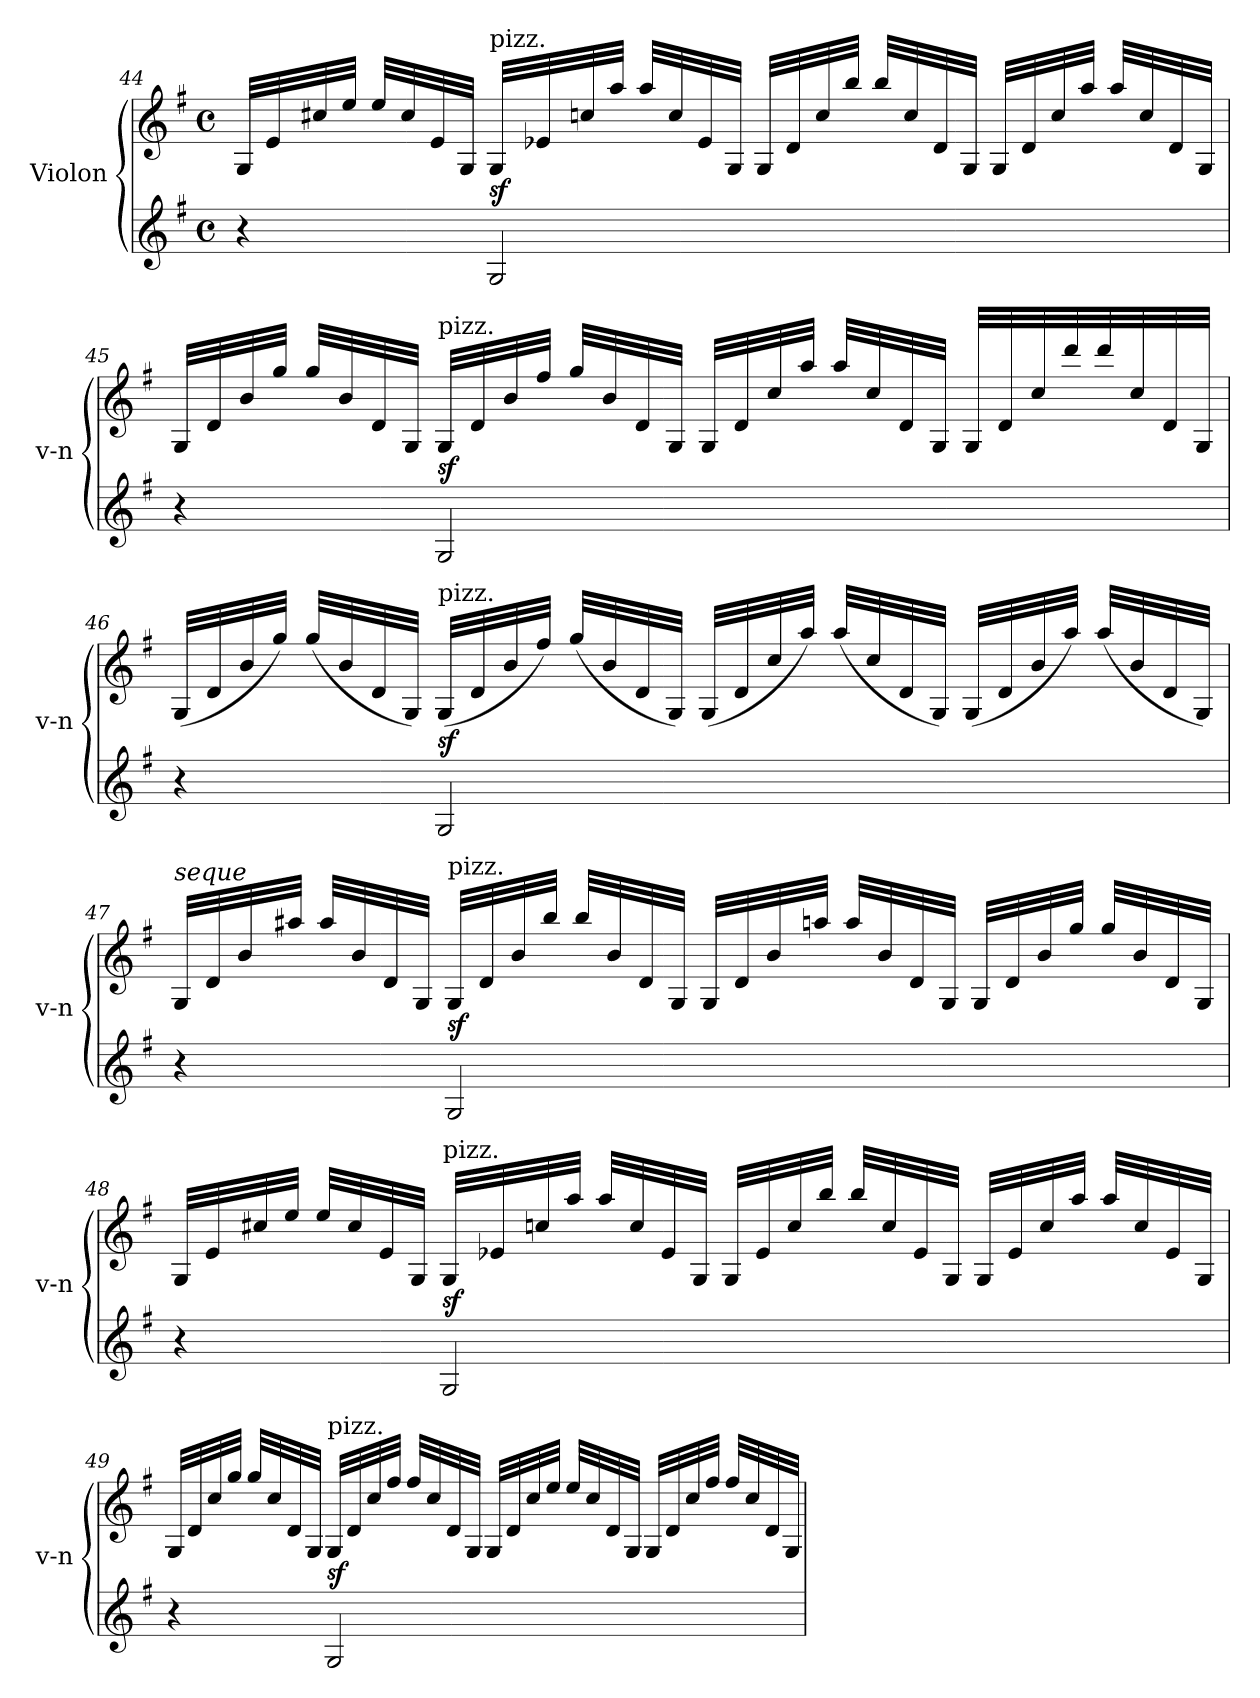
**kern	**kern	**dynam
*part1	*part1	*part1
*staff2	*staff1	*staff1/2
*I"Violon	*	*
*I'v-n	*	*
*clefG2	*clefG2	*
*k[f#]	*k[f#]	*
*M4/4	*M4/4	*
*met(c)	*met(c)	*
=44	=44	=44
4r	32G/LLL	.
.	32e/	.
.	32cc#X/	.
.	32ee/JJJ	.
.	32ee/LLL	.
.	32cc#/	.
.	32e/	.
.	32G/JJJ	.
!	!LO:TX:a:t=pizz.	!
2G/	32G/LLL	sf
.	32e-X/	.
.	32ccn/	.
.	32aa/JJJ	.
.	32aa/LLL	.
.	32cc/	.
.	32e-/	.
.	32G/JJJ	.
.	32G/LLL	.
.	32d/	.
.	32cc/	.
.	32bb/JJJ	.
.	32bb/LLL	.
.	32cc/	.
.	32d/	.
.	32G/JJJ	.
4ryy	32G/LLL	.
.	32d/	.
.	32cc/	.
.	32aa/JJJ	.
.	32aa/LLL	.
.	32cc/	.
.	32d/	.
.	32G/JJJ	.
=45	=45	=45
4r	32G/LLL	.
.	32d/	.
.	32b/	.
.	32gg/JJJ	.
.	32gg/LLL	.
.	32b/	.
.	32d/	.
.	32G/JJJ	.
!	!LO:TX:a:t=pizz.	!
2G/	32G/LLL	sf
.	32d/	.
.	32b/	.
.	32ff#/JJJ	.
.	32gg/LLL	.
.	32b/	.
.	32d/	.
.	32G/JJJ	.
.	32G/LLL	.
.	32d/	.
.	32cc/	.
.	32aa/JJJ	.
.	32aa/LLL	.
.	32cc/	.
.	32d/	.
.	32G/JJJ	.
4ryy	32G/LLL	.
.	32d/	.
.	32cc/	.
.	32ddd/	.
.	32ddd/	.
.	32cc/	.
.	32d/	.
.	32G/JJJ	.
=46	=46	=46
4r	(32G/LLL	.
.	32d/	.
.	32b/	.
.	32gg/JJJ)	.
.	(32gg/LLL	.
.	32b/	.
.	32d/	.
.	32G/JJJ)	.
!	!LO:TX:a:t=pizz.	!
2G/	(32G/LLL	sf
.	32d/	.
.	32b/	.
.	32ff#/JJJ)	.
.	(32gg/LLL	.
.	32b/	.
.	32d/	.
.	32G/JJJ)	.
.	(32G/LLL	.
.	32d/	.
.	32cc/	.
.	32aa/JJJ)	.
.	(32aa/LLL	.
.	32cc/	.
.	32d/	.
.	32G/JJJ)	.
4ryy	(32G/LLL	.
.	32d/	.
.	32b/	.
.	32aa/JJJ)	.
.	(32aa/LLL	.
.	32b/	.
.	32d/	.
.	32G/JJJ)	.
=47	=47	=47
!	!LO:TX:a:i:t=seque	!
4r	32G/LLL	.
.	32d/	.
.	32b/	.
.	32aa#X/JJJ	.
.	32aa#/LLL	.
.	32b/	.
.	32d/	.
.	32G/JJJ	.
!	!LO:TX:a:t=pizz.	!
2G/	32G/LLL	sf
.	32d/	.
.	32b/	.
.	32bb/JJJ	.
.	32bb/LLL	.
.	32b/	.
.	32d/	.
.	32G/JJJ	.
.	32G/LLL	.
.	32d/	.
.	32b/	.
.	32aan/JJJ	.
.	32aa/LLL	.
.	32b/	.
.	32d/	.
.	32G/JJJ	.
4ryy	32G/LLL	.
.	32d/	.
.	32b/	.
.	32gg/JJJ	.
.	32gg/LLL	.
.	32b/	.
.	32d/	.
.	32G/JJJ	.
=48	=48	=48
4r	32G/LLL	.
.	32e/	.
.	32cc#X/	.
.	32ee/JJJ	.
.	32ee/LLL	.
.	32cc#/	.
.	32e/	.
.	32G/JJJ	.
!	!LO:TX:a:t=pizz.	!
2G/	32G/LLL	sf
.	32e-X/	.
.	32ccn/	.
.	32aa/JJJ	.
.	32aa/LLL	.
.	32cc/	.
.	32e-/	.
.	32G/JJJ	.
.	32G/LLL	.
.	32e-/	.
.	32cc/	.
.	32bb/JJJ	.
.	32bb/LLL	.
.	32cc/	.
.	32e-/	.
.	32G/JJJ	.
4ryy	32G/LLL	.
.	32e-/	.
.	32cc/	.
.	32aa/JJJ	.
.	32aa/LLL	.
.	32cc/	.
.	32e-/	.
.	32G/JJJ	.
=49	=49	=49
4r	32G/LLL	.
.	32d/	.
.	32cc/	.
.	32gg/JJJ	.
.	32gg/LLL	.
.	32cc/	.
.	32d/	.
.	32G/JJJ	.
!	!LO:TX:a:t=pizz.	!
2G/	32G/LLL	sf
.	32d/	.
.	32cc/	.
.	32ff#/JJJ	.
.	32ff#/LLL	.
.	32cc/	.
.	32d/	.
.	32G/JJJ	.
.	32G/LLL	.
.	32d/	.
.	32cc/	.
.	32ee/JJJ	.
.	32ee/LLL	.
.	32cc/	.
.	32d/	.
.	32G/JJJ	.
4ryy	32G/LLL	.
.	32d/	.
.	32cc/	.
.	32ff#/JJJ	.
.	32ff#/LLL	.
.	32cc/	.
.	32d/	.
.	32G/JJJ	.
=	=	=
*-	*-	*-
